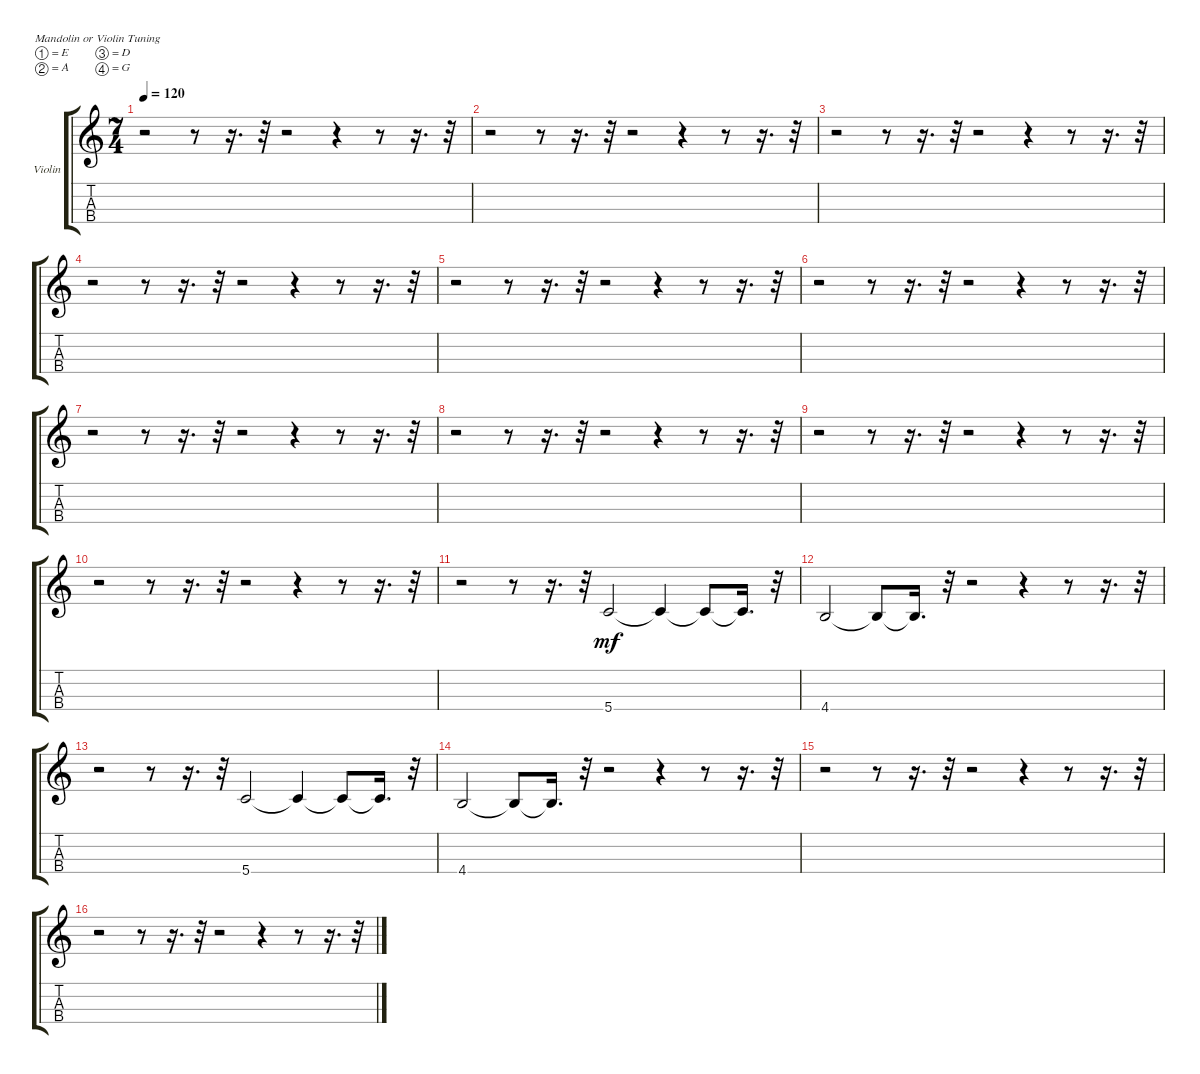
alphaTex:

\bracketExtendMode groupsimilarinstruments
\firstSystemTrackNameOrientation horizontal
\otherSystemsTrackNameOrientation horizontal
\track ("" "Violin") {instrument violin}
\staff {score tabs}
\tuning (E5 A4 D4 G3)
\ts (7 4)
\tempo 120
\clef g2
\ks c
r.2{dy mf} r.8 r.16{d} r.32 r.2 r.4 r.8 r.16{d} r.32 |
r.2 r.8 r.16{d} r.32 r.2 r.4 r.8 r.16{d} r.32 |
r.2 r.8 r.16{d} r.32 r.2 r.4 r.8 r.16{d} r.32 |
r.2 r.8 r.16{d} r.32 r.2 r.4 r.8 r.16{d} r.32 |
r.2 r.8 r.16{d} r.32 r.2 r.4 r.8 r.16{d} r.32 |
r.2 r.8 r.16{d} r.32 r.2 r.4 r.8 r.16{d} r.32 |
r.2 r.8 r.16{d} r.32 r.2 r.4 r.8 r.16{d} r.32 |
r.2 r.8 r.16{d} r.32 r.2 r.4 r.8 r.16{d} r.32 |
r.2 r.8 r.16{d} r.32 r.2 r.4 r.8 r.16{d} r.32 |
r.2 r.8 r.16{d} r.32 r.2 r.4 r.8 r.16{d} r.32 |
r.2 r.8 r.16{d} r.32 5.4.2 5.4{t}.4 5.4{t}.8 5.4{t}.16{d} r.32 |
4.4.2 4.4{t}.8 4.4{t}.16{d} r.32 r.2 r.4 r.8 r.16{d} r.32 |
r.2 r.8 r.16{d} r.32 5.4.2 5.4{t}.4 5.4{t}.8 5.4{t}.16{d} r.32 |
4.4.2 4.4{t}.8 4.4{t}.16{d} r.32 r.2 r.4 r.8 r.16{d} r.32 |
r.2 r.8 r.16{d} r.32 r.2 r.4 r.8 r.16{d} r.32 |
r.2 r.8 r.16{d} r.32 r.2 r.4 r.8 r.16{d} r.32
